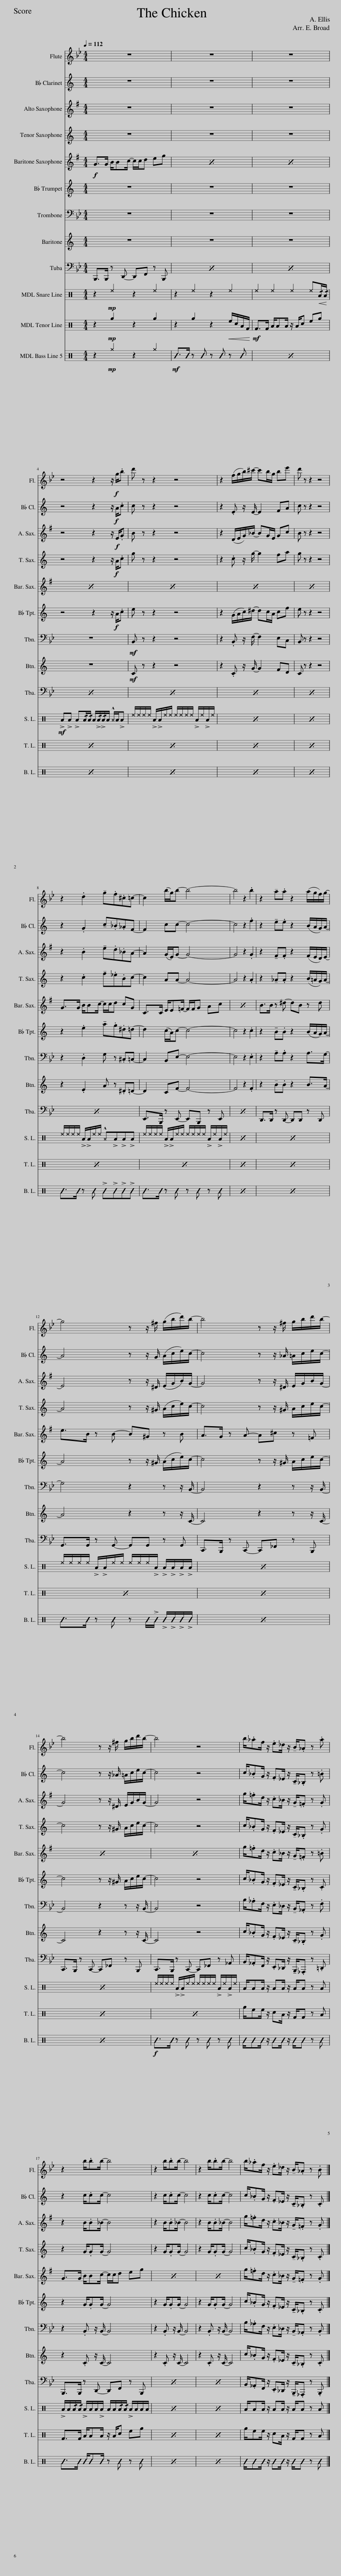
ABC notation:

X:1
%%score 1 2 3 4 5 6 7 8 9 10 11 12
L:1/8
Q:1/4=112
M:4/4
I:linebreak $
K:Bb
V:1 treble
V:2 treble transpose=-2
V:3 treble transpose=-9
V:4 treble transpose=-14
V:5 treble transpose=-21
V:6 treble transpose=-2
V:7 bass
V:8 treble transpose=-14
V:9 bass
V:10 perc
K:none
V:11 perc
K:none
V:12 perc
K:none
V:1
 z8 | z8 | z8 |$ z4 z2 z/!f! g/.b | d' z z2 z4 | %5
 z2 (f/g/b/)^c'/- c'b/g/ be' | d' z z2 z4 |$ z2 .d2 !tenuto!g.f.^c=c- | c2 (b/g/)b- b4- | b4 z2 .b2 | %10
 z2 !tenuto!a.a z2 (a/g/f/)g/- |$ g4 z z/ ^f/ (g/b/d'/)b/- | b4 z z/ ^f/ g/b/d'/b/- |$ b4 z z/ ^f/ g/b/d'/b/- | b4 z4 | %15
 b/._af/ z/ .e_d/ z/ !tenuto!B/._A z .a |$ z2 b/.bb/- b4 | z2 b/.bb/- b4 | z2 b/.bb/- b4 | b/._af/ z/ .e_d/ z/ !tenuto!B/._A z .B |] %20
V:2
[K:C] z8 | z8 | z8 |$ z4 z2 z/!f! A/.c | c z z2 z4 | %5
 z2 .E z/ E/- E2 FA | c z z2 z4 |$ z2 .G2 !tenuto!c._B._AF- | F2 cc- c4- | c4 z2 .f2 | %10
 z2 !tenuto!e.e z2 (B/A/G/)A/- |$ A4 z z/ G/ (A/c/e/)c/- | c4 z z/ _A/ =A/c/e/c/- |$ c4 z z/ _A/ =A/c/e/c/- | c4 z4 | %15
 c/._BG/ z/ .F_E/ z/ !tenuto!C/._B, z .=B |$ z2 c/.cc/- c4 | z2 c/.cc/- c4 | z2 c/.cc/- c4 | c/._BG/ z/ .F_E/ z/ !tenuto!C/._B, z .C |] %20
V:3
[K:G] z8 | z8 | z8 |$ z4 z2 z/!f! E/.G | B z z2 z4 | %5
 z2 (D/E/G/)_B/- BG/E/ Gc | B z z2 z4 |$ z2 .B2 !tenuto!e.d._BA- | A2 (G/E/)G- G4- | G4 z2 .G2 | %10
 z2 !tenuto!F.F z2 (F/E/D/)E/- |$ E4 z z/ ^D/ (E/G/B/)G/- | G4 z z/ ^D/ E/G/B/G/- |$ G4 z z/ ^D/ E/G/B/G/- | G4 z4 | %15
 g/.=fd/ z/ .c_B/ z/ !tenuto!G/.=F z .G |$ z2 B/.B_B/- B4 | z2 B/.B_B/- B4 | z2 B/.B_B/- B4 | g/.=fd/ z/ .c_B/ z/ !tenuto!G/.=F z .G |] %20
V:4
[K:C] z8 | z8 | z8 |$ z4 z2 z/!f! A/.c | g z z2 z4 | %5
 z2 .c z/ g/- g2 fa | g z z2 z4 |$ z2 .c2 !tenuto!f._e.Bc- | c2 AA- A4- | A4 z2 .A2 | %10
 z2 !tenuto!_A.A z2 (B/=A/G/)A/- |$ A4 z z/ ^G/ (A/c/e/)c/- | c4 z z/ ^G/ A/c/e/c/- |$ c4 z z/ ^G/ A/c/e/c/- | c4 z4 | %15
 c/._BG/ z/ .F_E/ z/ !tenuto!C/._B, z .G |$ z2 G/.GG/- G4 | z2 G/.GG/- G4 | z2 G/.GG/- G4 | c/._BG/ z/ .F_E/ z/ !tenuto!C/._B, z .C |] %20
V:5
[K:G]!f! G>G B/Bc/- c/c/d eg | x8 | x8 |$ x8 | x8 | %5
 x8 | x8 |$ G>G B/Bc/- c/c/d cG | C>C E/E=F/- F/F/G Ac | x8 | %10
 B>B z ^d- dB z d |$ e>B z B- B^G z B | A>G z A- A^c z =F |$ x8 | x8 | %15
 g/.=fd/ z/ .c_B/ z/ !tenuto!G/.=F z .=B |$ G>G B/Bc/- c/c/d eg | x8 | x8 | g/.=fd/ z/ .c_B/ z/ !tenuto!G/.=F z .G |] %20
V:6
[K:C] z8 | z8 | z8 |$ z4 z2 z/!f! A/.c | e z z2 z4 | %5
 z2 (G/A/c/)^d/- dc/A/ cf | e z z2 z4 |$ z2 .e2 !tenuto!a.g.^d=d- | d2 (c/A/)c- c4- | c4 z2 .c2 | %10
 z2 !tenuto!B.B z2 (B/A/G/)A/- |$ A4 z z/ ^G/ (A/c/e/)c/- | c4 z z/ ^G/ A/c/e/c/- |$ c4 z z/ ^G/ A/c/e/c/- | c4 z4 | %15
 c/._BG/ z/ .F_E/ z/ !tenuto!C/._B, z .C |$ z2 G/.GG/- G4 | z2 G/.GG/- G4 | z2 G/.GG/- G4 | c/._BG/ z/ .F_E/ z/ !tenuto!C/._B, z .C |] %20
V:7
 z8 | z8 | z8 |$ z8 |!mf! B,, z z2 z4 | %5
 z2 .B,, z/ F,/- F,2 E,C, | B,, z z2 z4 |$ z2 .D,2 G, z .^C,=C,- | C,2 B,,E,- E,4- | E,4 z2 .E,2 | %10
 z2 !tenuto!A,.A, z2 A,>G,- |$ G,4 z2 z z/ B,,/- | B,,4 z2 z z/ B,,/- |$ B,,4 z2 z z/ B,,/- | B,,4 z4 | %15
 B,/._A,F,/ z/ .E,_D,/ z/ !tenuto!B,,/._A,, z .F, |$ z2 .B,, z/ B,,/- B,,4 | z2 .B,, z/ B,,/- B,,4 | z2 .B,, z/ B,,/- B,,4 | B,/._A,F,/ z/ .E,_D,/ z/ !tenuto!B,,/._A,, z .B,, |] %20
V:8
[K:C] z8 | z8 | z8 |$ z8 |!mf! C!p! z z2 z4 | %5
 z2 .C z/ G/- G2 FD | C z z2 z4 |$ z2 .E2 A z .^D=D- | D2 CF- F4- | F4 z2 .F2 | %10
 z2 !tenuto!B.B z2 B>A- |$ A4 z2 z z/ C/- | C4 z2 z z/ C/- |$ C4 z2 z z/ C/- | C4 z4 | %15
 c/._BG/ z/ .F_E/ z/ !tenuto!C/._B, z .G |$ z2 .C z/ C/- C4 | z2 .C z/ C/- C4 | z2 .C z/ C/- C4 | c/._BG/ z/ .F_E/ z/ !tenuto!C/._B, z .C |] %20
V:9
 B,,,>B,,, z D,,- D,,F,, z B,,, | x8 | x8 |$ x8 | x8 | %5
 x8 | x8 |$ x8 | E,,>B,,, z E,,- E,,B,,, z E,, | x8 | %10
 D,,>D,, z D,,- D,,D,, z D,, |$ G,,>G,, z G,,- G,,G,, z G,, | C,,>B,,, z C,,- C,,_F,, z B,,, |$ C,,>B,,, z C,,- C,,_F,, z B,,, | C,,>B,,, z C,,- C,,_F,, z _A,, | %15
 B,,/._A,,F,,/ z/ .E,,_D,,/ z/ !tenuto!B,,,/._A,,, z .=D,, |$ B,,,>B,,, z D,,- D,,F,, z B,,, | x8 | x8 | B,,/._A,,F,,/ z/ .E,,_D,,/ z/ !tenuto!B,,,/._A,,, z .B,,, |] %20
V:10
[K:C] z2!mp! e2 z2 e2 | z2 e2 z2 e2 | e2 e2 e2 e!/!A/!<(!!/!A/!<)! |$!mf! !>!A!>!A !>!A!/!A/!/!A/ A/!/!!>!A/!/!!>!A/A/ !^!A/A/!>!A | e/e/e/e/ !>!A/!>!A/e/e/ e/e/e/e/ !>!A/e/!>!A/e/ | %5
 x8 | x8 |$ e/e/e/e/ !>!A/!>!A/e/e/ !^!A!>!A!>!A!>!A | e/e/e/e/ !>!A/!>!A/e/e/ e/e/e/e/ !>!A/e/!>!A/e/ | x8 | %10
 x8 |$ e/e/e/e/ !>!A/!>!A/e/e/ e/e/e/!>!A/ !>!A/!>!A/!>!A/!>!A/ | x8 |$ x8 | e/e/e/e/ !>!A/!>!A/e/e/ e/e/e/e/ !>!A/e/!>!A/e/ | %15
 A/AA/ z/ AA/ z/ A/A z A |$ !>!A/A/!/!A/!/!A/ !>!A/A/A/!>!A/ A/A/!/!A/!/!A/ !>!A/A/A/A/ | x8 | x8 | A/AA/ z/ AA/ z/ A/A z A |] %20
V:11
[K:C] z2!mp! g2 z2 g2 | z2 g2 z2!<(! e/c/A/F/!<)! |!mf! F>F A/AA/ z/ A/c eg |$ x8 | x8 | %5
 x8 | x8 |$ x8 | x8 | x8 | %10
 x8 |$ x8 | x8 |$ x8 | x8 | %15
 g/ee/ z/ cA/ z/ F/F z A |$ F>F A/AA/ z/ A/c eg | x8 | x8 | g/ee/ z/ cA/ z/ F/F z A |] %20
V:12
[K:C] z2!mp! g2 z2 g2 |!mf! B>B z B z B z B | x8 |$ x8 | x8 | %5
 x8 | x8 |$ B>B z B !>!B!>!B!>!B!>!B | B>B z B z B z B | x8 | %10
 x8 |$ B>B z B z B/!>!B/ !>!B/!>!B/!>!B/!>!B/ | x8 |$ x8 |!f! B>B z B z B z B | %15
 B/BB/ z/ BB/ z/ B/B z B |$ B>B B/BB/ z B z B | x8 | x8 | B/BB/ z/ BB/ z/ B/B z B |] %20
